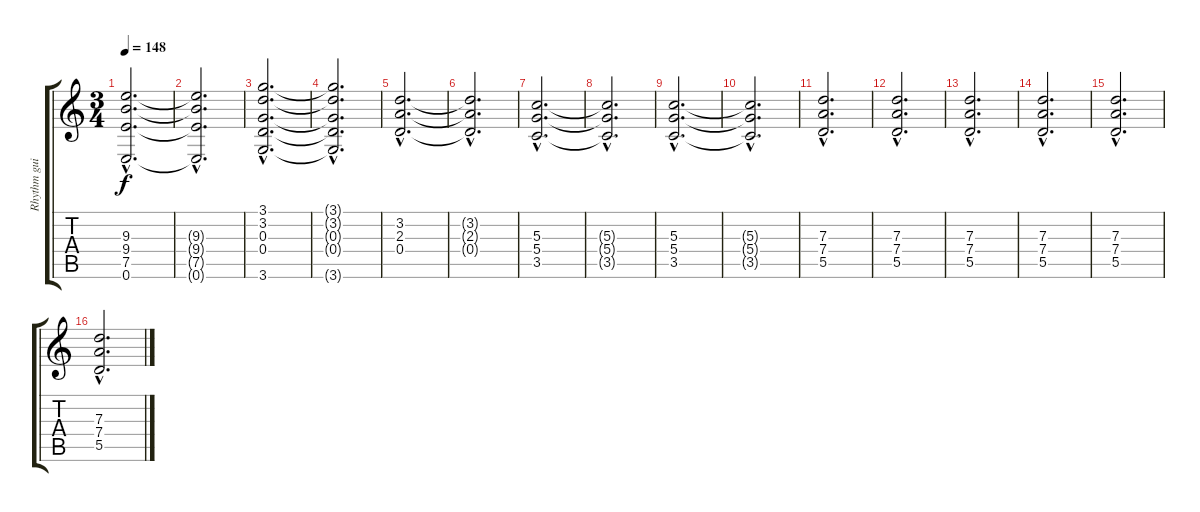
\track ("Rhythm guitar 1" "Rhythm gui") {instrument distortionguitar}
\staff {score tabs}
\tuning (E4 B3 G3 D3 A2 E2) {hide}
\ts (3 4)
\tempo 148
\clef g2
\ks c
(9.3{hac} 9.4{hac} 7.5{hac} 0.6{hac}).2{d dy f} |
(9.3{hac t} 9.4{hac t} 7.5{hac t} 0.6{hac t}).2{d} |
(3.1{hac} 3.2{hac} 0.3{hac} 0.4{hac} 3.6{hac}).2{d} |
(3.1{hac t} 3.2{hac t} 0.3{hac t} 0.4{hac t} 3.6{hac t}).2{d} |
(3.2{hac} 2.3{hac} 0.4{hac}).2{d} |
(3.2{hac t} 2.3{hac t} 0.4{hac t}).2{d} |
(5.3{hac} 5.4{hac} 3.5{hac}).2{d} |
(5.3{hac t} 5.4{hac t} 3.5{hac t}).2{d} |
(5.3{hac} 5.4{hac} 3.5{hac}).2{d} |
(5.3{hac t} 5.4{hac t} 3.5{hac t}).2{d} |
(7.3{hac} 7.4{hac} 5.5{hac}).2{d} |
(7.3{hac} 7.4{hac} 5.5{hac}).2{d} |
(7.3{hac} 7.4{hac} 5.5{hac}).2{d} |
(7.3{hac} 7.4{hac} 5.5{hac}).2{d} |
(7.3{hac} 7.4{hac} 5.5{hac}).2{d} |
(7.3{hac} 7.4{hac} 5.5{hac}).2{d}
